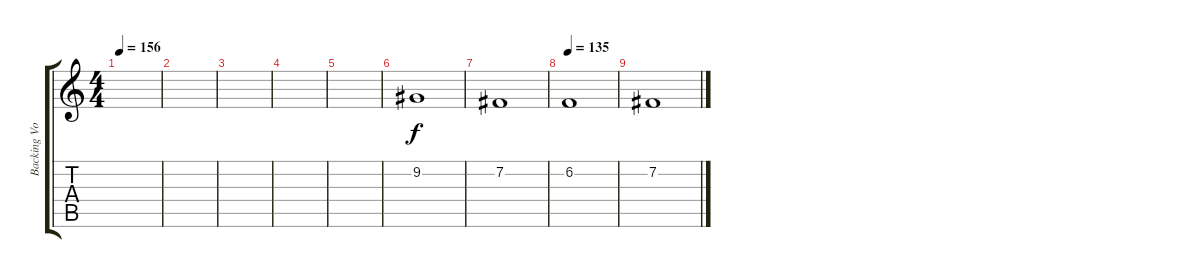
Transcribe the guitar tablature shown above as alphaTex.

\track ("Backing Voice 2" "Backing Vo") {instrument oboe}
\staff {score tabs}
\tuning (E4 B3 G3 D3 A2 E2) {hide}
\ts (4 4)
\tempo 156
\clef g2
\ks c
|
|
|
|
|
9.2.1 |
7.2.1 |
\tempo 135
6.2.1 |
7.2.1
